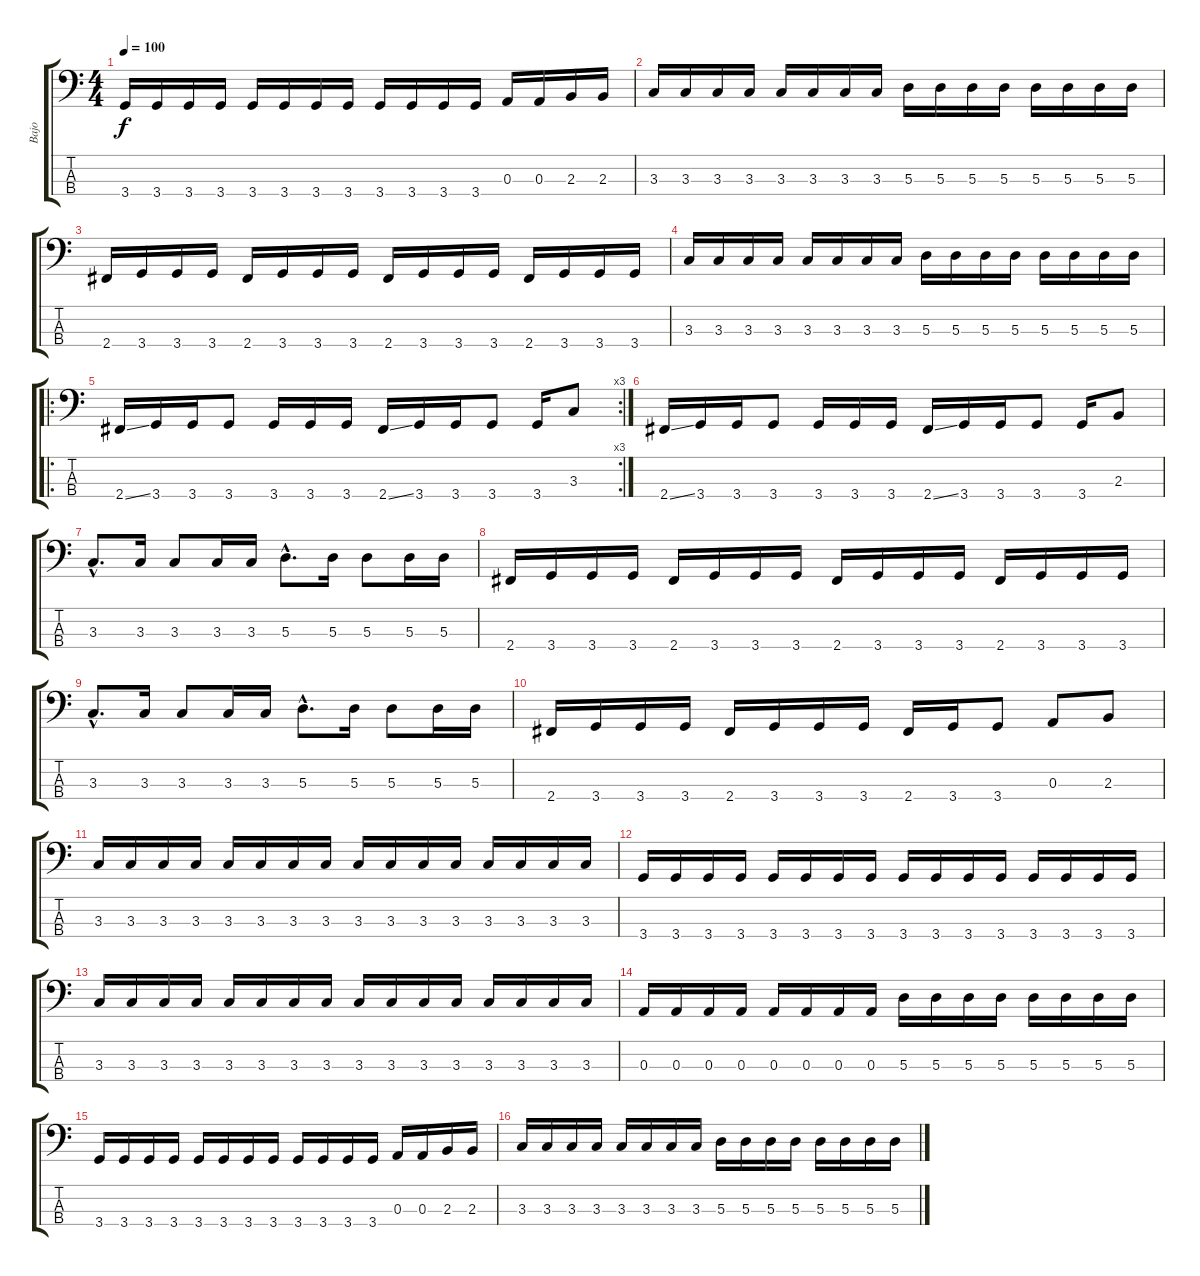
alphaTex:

\track ("Bajo" "Bajo") {instrument electricbasspick}
\staff {score tabs}
\tuning (G2 D2 A1 E1) {hide}
\ts (4 4)
\tempo 100
\clef f4
\ks c
3.4.16{dy f} 3.4.16 3.4.16 3.4.16 3.4.16 3.4.16 3.4.16 3.4.16 3.4.16 3.4.16 3.4.16 3.4.16 0.3.16 0.3.16 2.3.16 2.3.16 |
3.3.16 3.3.16 3.3.16 3.3.16 3.3.16 3.3.16 3.3.16 3.3.16 5.3.16 5.3.16 5.3.16 5.3.16 5.3.16 5.3.16 5.3.16 5.3.16 |
2.4.16 3.4.16 3.4.16 3.4.16 2.4.16 3.4.16 3.4.16 3.4.16 2.4.16 3.4.16 3.4.16 3.4.16 2.4.16 3.4.16 3.4.16 3.4.16 |
3.3.16 3.3.16 3.3.16 3.3.16 3.3.16 3.3.16 3.3.16 3.3.16 5.3.16 5.3.16 5.3.16 5.3.16 5.3.16 5.3.16 5.3.16 5.3.16 |
\ro
\rc 3
2.4{ss}.16 3.4.16 3.4.16 3.4.8 3.4.16 3.4.16 3.4.16 2.4{ss}.16 3.4.16 3.4.16 3.4.8 3.4.16 3.3.8 |
2.4{ss}.16 3.4.16 3.4.16 3.4.8 3.4.16 3.4.16 3.4.16 2.4{ss}.16 3.4.16 3.4.16 3.4.8 3.4.16 2.3.8 |
3.3{hac}.8{d} 3.3.16 3.3.8 3.3.16 3.3.16 5.3{hac}.8{d} 5.3.16 5.3.8 5.3.16 5.3.16 |
2.4.16 3.4.16 3.4.16 3.4.16 2.4.16 3.4.16 3.4.16 3.4.16 2.4.16 3.4.16 3.4.16 3.4.16 2.4.16 3.4.16 3.4.16 3.4.16 |
3.3{hac}.8{d} 3.3.16 3.3.8 3.3.16 3.3.16 5.3{hac}.8{d} 5.3.16 5.3.8 5.3.16 5.3.16 |
2.4.16 3.4.16 3.4.16 3.4.16 2.4.16 3.4.16 3.4.16 3.4.16 2.4.16 3.4.16 3.4.8 0.3.8 2.3.8 |
3.3.16 3.3.16 3.3.16 3.3.16 3.3.16 3.3.16 3.3.16 3.3.16 3.3.16 3.3.16 3.3.16 3.3.16 3.3.16 3.3.16 3.3.16 3.3.16 |
3.4.16 3.4.16 3.4.16 3.4.16 3.4.16 3.4.16 3.4.16 3.4.16 3.4.16 3.4.16 3.4.16 3.4.16 3.4.16 3.4.16 3.4.16 3.4.16 |
3.3.16 3.3.16 3.3.16 3.3.16 3.3.16 3.3.16 3.3.16 3.3.16 3.3.16 3.3.16 3.3.16 3.3.16 3.3.16 3.3.16 3.3.16 3.3.16 |
0.3.16 0.3.16 0.3.16 0.3.16 0.3.16 0.3.16 0.3.16 0.3.16 5.3.16 5.3.16 5.3.16 5.3.16 5.3.16 5.3.16 5.3.16 5.3.16 |
3.4.16 3.4.16 3.4.16 3.4.16 3.4.16 3.4.16 3.4.16 3.4.16 3.4.16 3.4.16 3.4.16 3.4.16 0.3.16 0.3.16 2.3.16 2.3.16 |
3.3.16 3.3.16 3.3.16 3.3.16 3.3.16 3.3.16 3.3.16 3.3.16 5.3.16 5.3.16 5.3.16 5.3.16 5.3.16 5.3.16 5.3.16 5.3.16
